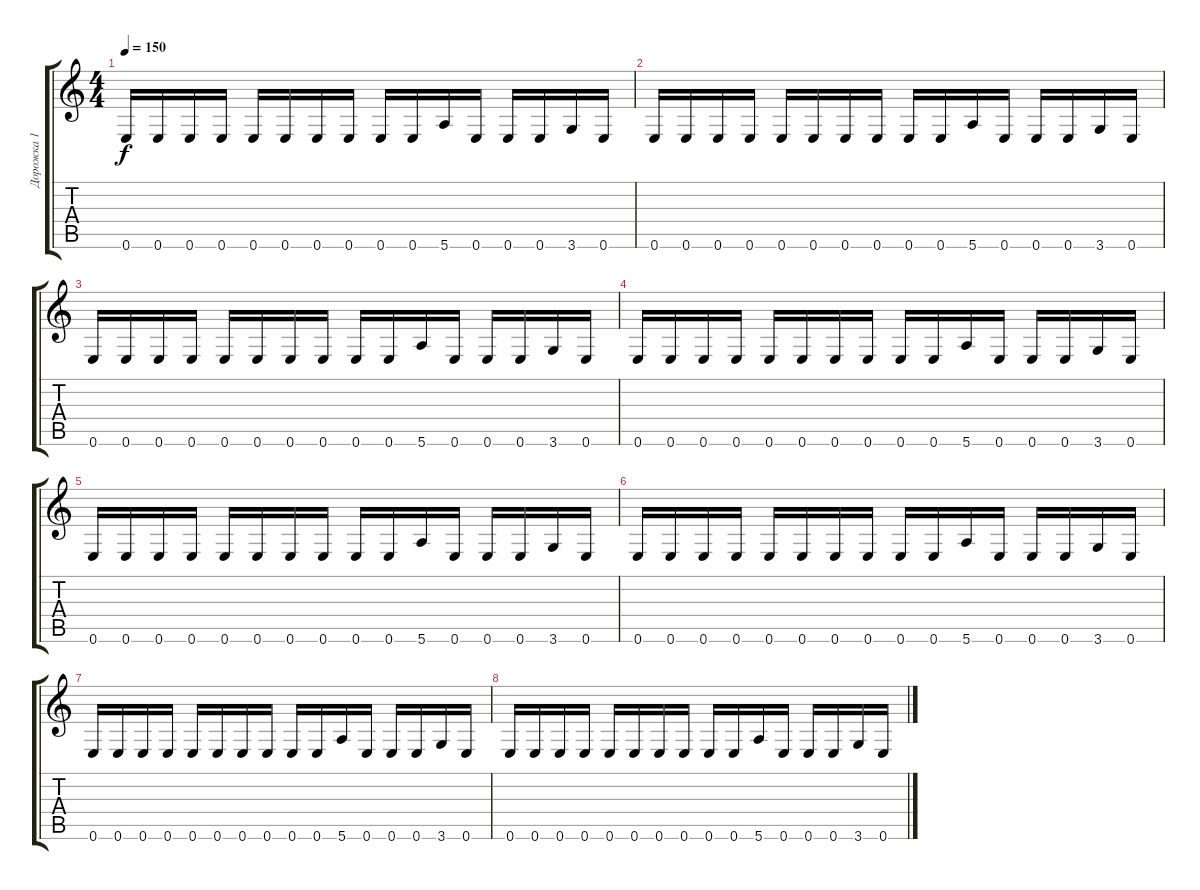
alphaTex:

\track ("Дорожка 1" "Дорожка 1") {instrument distortionguitar}
\staff {score tabs}
\tuning (E4 B3 G3 D3 A2 E2) {hide}
\ts (4 4)
\tempo 150
\clef g2
\ks c
0.6.16{dy f} 0.6.16 0.6.16 0.6.16 0.6.16 0.6.16 0.6.16 0.6.16 0.6.16 0.6.16 5.6.16 0.6.16 0.6.16 0.6.16 3.6.16 0.6.16 |
0.6.16 0.6.16 0.6.16 0.6.16 0.6.16 0.6.16 0.6.16 0.6.16 0.6.16 0.6.16 5.6.16 0.6.16 0.6.16 0.6.16 3.6.16 0.6.16 |
0.6.16 0.6.16 0.6.16 0.6.16 0.6.16 0.6.16 0.6.16 0.6.16 0.6.16 0.6.16 5.6.16 0.6.16 0.6.16 0.6.16 3.6.16 0.6.16 |
0.6.16 0.6.16 0.6.16 0.6.16 0.6.16 0.6.16 0.6.16 0.6.16 0.6.16 0.6.16 5.6.16 0.6.16 0.6.16 0.6.16 3.6.16 0.6.16 |
0.6.16 0.6.16 0.6.16 0.6.16 0.6.16 0.6.16 0.6.16 0.6.16 0.6.16 0.6.16 5.6.16 0.6.16 0.6.16 0.6.16 3.6.16 0.6.16 |
0.6.16 0.6.16 0.6.16 0.6.16 0.6.16 0.6.16 0.6.16 0.6.16 0.6.16 0.6.16 5.6.16 0.6.16 0.6.16 0.6.16 3.6.16 0.6.16 |
0.6.16 0.6.16 0.6.16 0.6.16 0.6.16 0.6.16 0.6.16 0.6.16 0.6.16 0.6.16 5.6.16 0.6.16 0.6.16 0.6.16 3.6.16 0.6.16 |
0.6.16 0.6.16 0.6.16 0.6.16 0.6.16 0.6.16 0.6.16 0.6.16 0.6.16 0.6.16 5.6.16 0.6.16 0.6.16 0.6.16 3.6.16 0.6.16
